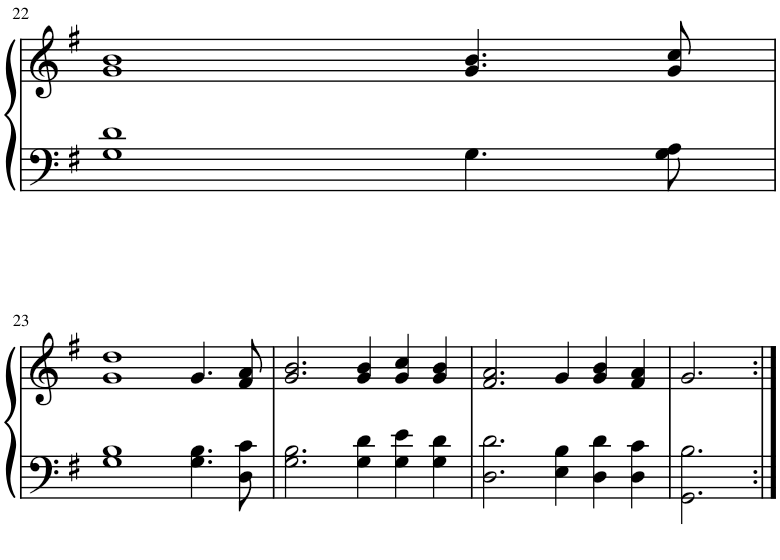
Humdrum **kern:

**kern	**kern
*part1	*part1
*staff2	*staff1
*I"Piano	*
*I'Pno.	*
!!LO:PB:g=z
*clefF4	*clefG2
*k[f#]	*k[f#]
*M3/2	*M3/2
=22	=22
1G 1d	1g 1b
4.G\	4.g/ 4.b/
8G\ 8A\	8g/ 8cc/
!!LO:LB:g=z
=23	=23
1G 1B	1g 1dd
4.G\ 4.B\	4.g/
8D\ 8c\	8f#/ 8a/
=24	=24
2.G\ 2.B\	2.g/ 2.b/
4G\ 4d\	4g/ 4b/
4G\ 4e\	4g/ 4cc/
4G\ 4d\	4g/ 4b/
=25	=25
2.D\ 2.d\	2.f#/ 2.a/
4E\ 4B\	4g/
4D\ 4d\	4g/ 4b/
4D\ 4c\	4f#/ 4a/
=26	=26
2.GG\ 2.B\	2.g/
=:|!	=:|!
*-	*-
